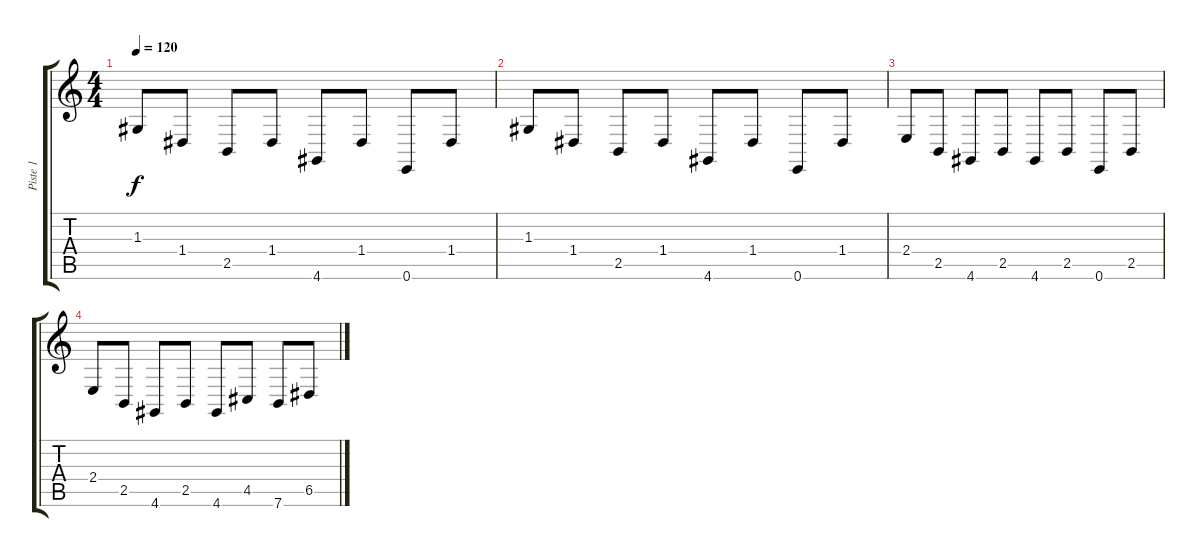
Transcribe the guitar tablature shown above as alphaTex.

\track ("Piste 1" "Piste 1") {instrument pizzicatostrings}
\staff {score tabs}
\tuning (E4 B3 G3 D3 A2 E2) {hide}
\ts (4 4)
\tempo 120
\clef g2
\ks c
1.3.8{dy f} 1.4.8 2.5.8 1.4.8 4.6.8 1.4.8 0.6.8 1.4.8 |
1.3.8 1.4.8 2.5.8 1.4.8 4.6.8 1.4.8 0.6.8 1.4.8 |
2.4.8 2.5.8 4.6.8 2.5.8 4.6.8 2.5.8 0.6.8 2.5.8 |
2.4.8 2.5.8 4.6.8 2.5.8 4.6.8 4.5.8 7.6.8 6.5.8
